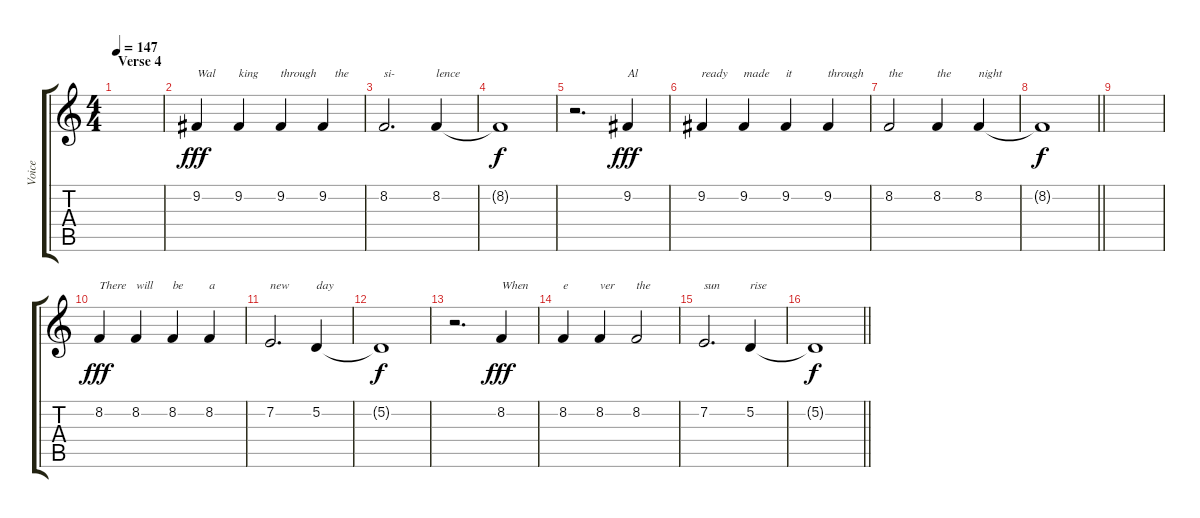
\track ("Voice" "Voice") {instrument lead1square}
\staff {score tabs}
\tuning (D4 A3 F3 C3 G2 D2) {hide}
\ts (4 4)
\section ("" "Verse 4")
\tempo 147
\clef g2
\ks c
|
9.2.4{txt "Wal" dy fff} 9.2.4{txt "king"} 9.2.4{txt "through"} 9.2.4{txt "    the"} |
8.2.2{d txt "si-"} 8.2.4{txt "lence"} |
8.2{t}.1{dy f} |
r.2{d} 9.2.4{txt "Al" dy fff} |
9.2.4{txt "ready"} 9.2.4{txt "made"} 9.2.4{txt "it"} 9.2.4{txt "through"} |
8.2.2{txt "the"} 8.2.4{txt "the"} 8.2.4{txt "night"} |
\barLineRight lightlight
8.2{t}.1{dy f} |
\section ("" "")
|
8.2.4{txt "There" dy fff} 8.2.4{txt "will"} 8.2.4{txt "be"} 8.2.4{txt "a"} |
7.2.2{d txt "new"} 5.2.4{txt "day"} |
5.2{t}.1{dy f} |
r.2{d} 8.2.4{txt "When" dy fff} |
8.2.4{txt "e"} 8.2.4{txt "ver"} 8.2.2{txt "the"} |
7.2.2{d txt "sun"} 5.2.4{txt "rise"} |
\barLineRight lightlight
5.2{t}.1{dy f}
